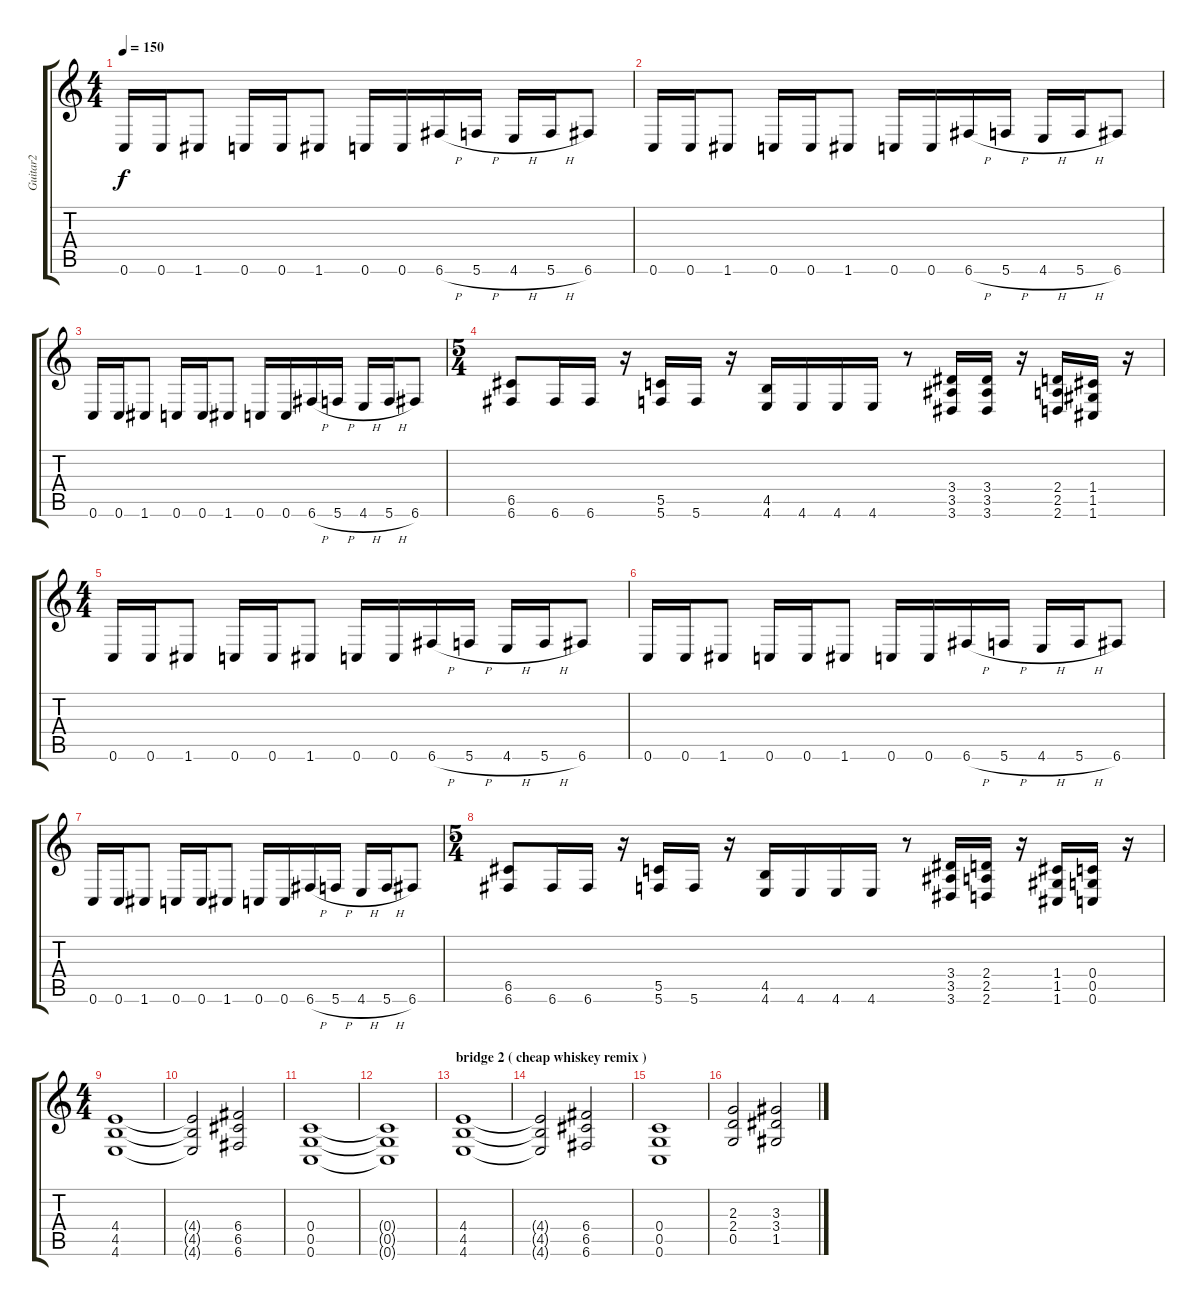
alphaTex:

\track ("Guitar2" "Guitar2") {instrument distortionguitar}
\staff {score tabs}
\tuning (D4 A3 F3 C3 G2 C2) {hide}
\ts (4 4)
\tempo 150
\clef g2
\ks c
0.6.16{dy f balance 0} 0.6.16 1.6.8 0.6.16 0.6.16 1.6.8 0.6.16 0.6.16 6.6{h}.16 5.6{h}.16 4.6{h}.16 5.6{h}.16 6.6.8 |
0.6.16 0.6.16 1.6.8 0.6.16 0.6.16 1.6.8 0.6.16 0.6.16 6.6{h}.16 5.6{h}.16 4.6{h}.16 5.6{h}.16 6.6.8 |
0.6.16 0.6.16 1.6.8 0.6.16 0.6.16 1.6.8 0.6.16 0.6.16 6.6{h}.16 5.6{h}.16 4.6{h}.16 5.6{h}.16 6.6.8 |
\ts (5 4)
(6.5 6.6).8 6.6.16 6.6.16 r.16 (5.5 5.6).16 5.6.16 r.16 (4.5 4.6).16 4.6.16 4.6.16 4.6.16 r.8 (3.4 3.5 3.6).16 (3.4 3.5 3.6).16 r.16 (2.4 2.5 2.6).16 (1.4 1.5 1.6).16 r.16 |
\ts (4 4)
0.6.16{balance 0} 0.6.16 1.6.8 0.6.16 0.6.16 1.6.8 0.6.16 0.6.16 6.6{h}.16 5.6{h}.16 4.6{h}.16 5.6{h}.16 6.6.8 |
0.6.16 0.6.16 1.6.8 0.6.16 0.6.16 1.6.8 0.6.16 0.6.16 6.6{h}.16 5.6{h}.16 4.6{h}.16 5.6{h}.16 6.6.8 |
0.6.16 0.6.16 1.6.8 0.6.16 0.6.16 1.6.8 0.6.16 0.6.16 6.6{h}.16 5.6{h}.16 4.6{h}.16 5.6{h}.16 6.6.8 |
\ts (5 4)
(6.5 6.6).8 6.6.16 6.6.16 r.16 (5.5 5.6).16 5.6.16 r.16 (4.5 4.6).16 4.6.16 4.6.16 4.6.16 r.8 (3.4 3.5 3.6).16 (2.4 2.5 2.6).16 r.16 (1.4 1.5 1.6).16 (0.4 0.5 0.6).16 r.16 |
\ts (4 4)
(4.4 4.5 4.6).1{balance 16} |
(4.4{t} 4.5{t} 4.6{t}).2 (6.4 6.5 6.6).2 |
(0.4 0.5 0.6).1 |
(0.4{t} 0.5{t} 0.6{t}).1 |
\section ("" "bridge 2 ( cheap whiskey remix )")
(4.4 4.5 4.6).1{balance 16} |
(4.4{t} 4.5{t} 4.6{t}).2 (6.4 6.5 6.6).2 |
(0.4 0.5 0.6).1 |
(2.3 2.4 0.5).2 (3.3 3.4 1.5).2
